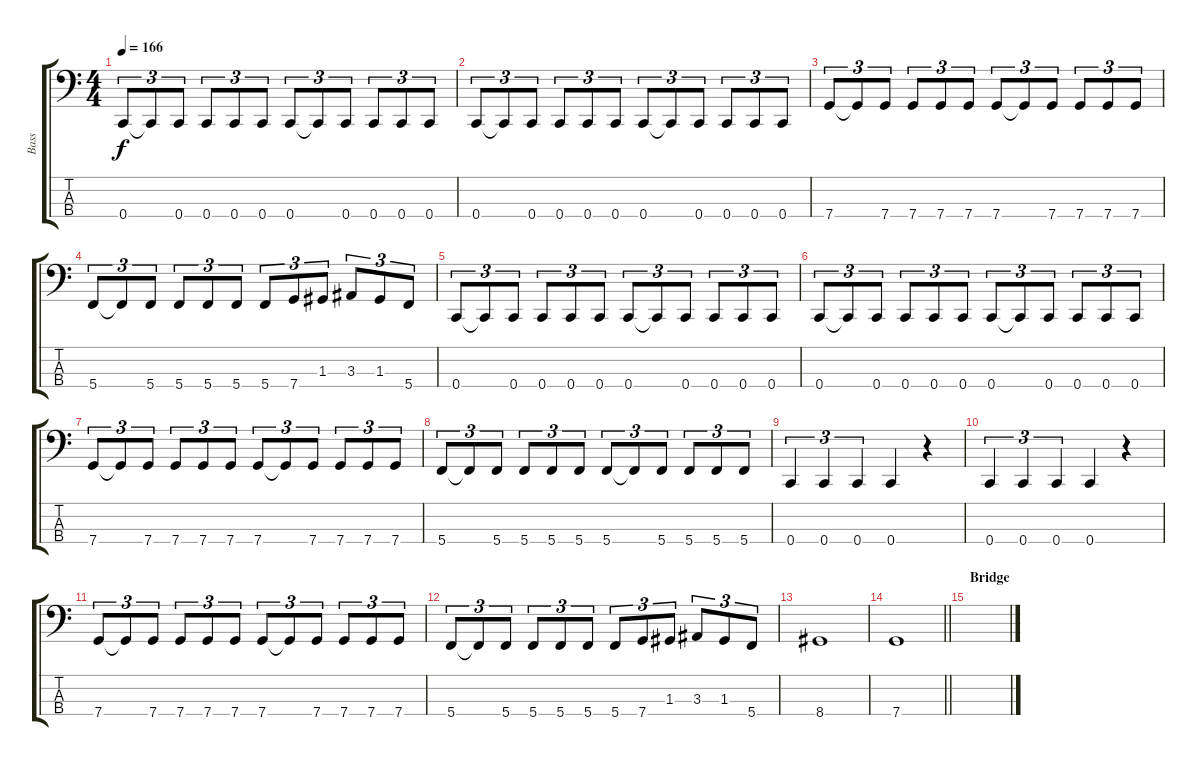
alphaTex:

\track ("Bass" "Bass") {instrument electricbasspick}
\staff {score tabs}
\tuning (F2 C2 G1 C1) {hide}
\ts (4 4)
\tempo 166
\clef f4
\ks c
0.4.8{tu (3 2) dy f} 0.4{t}.8{tu (3 2)} 0.4.8{tu (3 2)} 0.4.8{tu (3 2)} 0.4.8{tu (3 2)} 0.4.8{tu (3 2)} 0.4.8{tu (3 2)} 0.4{t}.8{tu (3 2)} 0.4.8{tu (3 2)} 0.4.8{tu (3 2)} 0.4.8{tu (3 2)} 0.4.8{tu (3 2)} |
0.4.8{tu (3 2)} 0.4{t}.8{tu (3 2)} 0.4.8{tu (3 2)} 0.4.8{tu (3 2)} 0.4.8{tu (3 2)} 0.4.8{tu (3 2)} 0.4.8{tu (3 2)} 0.4{t}.8{tu (3 2)} 0.4.8{tu (3 2)} 0.4.8{tu (3 2)} 0.4.8{tu (3 2)} 0.4.8{tu (3 2)} |
7.4.8{tu (3 2)} 7.4{t}.8{tu (3 2)} 7.4.8{tu (3 2)} 7.4.8{tu (3 2)} 7.4.8{tu (3 2)} 7.4.8{tu (3 2)} 7.4.8{tu (3 2)} 7.4{t}.8{tu (3 2)} 7.4.8{tu (3 2)} 7.4.8{tu (3 2)} 7.4.8{tu (3 2)} 7.4.8{tu (3 2)} |
5.4.8{tu (3 2)} 5.4{t}.8{tu (3 2)} 5.4.8{tu (3 2)} 5.4.8{tu (3 2)} 5.4.8{tu (3 2)} 5.4.8{tu (3 2)} 5.4.8{tu (3 2)} 7.4.8{tu (3 2)} 1.3.8{tu (3 2)} 3.3.8{tu (3 2)} 1.3.8{tu (3 2)} 5.4.8{tu (3 2)} |
0.4.8{tu (3 2)} 0.4{t}.8{tu (3 2)} 0.4.8{tu (3 2)} 0.4.8{tu (3 2)} 0.4.8{tu (3 2)} 0.4.8{tu (3 2)} 0.4.8{tu (3 2)} 0.4{t}.8{tu (3 2)} 0.4.8{tu (3 2)} 0.4.8{tu (3 2)} 0.4.8{tu (3 2)} 0.4.8{tu (3 2)} |
0.4.8{tu (3 2)} 0.4{t}.8{tu (3 2)} 0.4.8{tu (3 2)} 0.4.8{tu (3 2)} 0.4.8{tu (3 2)} 0.4.8{tu (3 2)} 0.4.8{tu (3 2)} 0.4{t}.8{tu (3 2)} 0.4.8{tu (3 2)} 0.4.8{tu (3 2)} 0.4.8{tu (3 2)} 0.4.8{tu (3 2)} |
7.4.8{tu (3 2)} 7.4{t}.8{tu (3 2)} 7.4.8{tu (3 2)} 7.4.8{tu (3 2)} 7.4.8{tu (3 2)} 7.4.8{tu (3 2)} 7.4.8{tu (3 2)} 7.4{t}.8{tu (3 2)} 7.4.8{tu (3 2)} 7.4.8{tu (3 2)} 7.4.8{tu (3 2)} 7.4.8{tu (3 2)} |
5.4.8{tu (3 2)} 5.4{t}.8{tu (3 2)} 5.4.8{tu (3 2)} 5.4.8{tu (3 2)} 5.4.8{tu (3 2)} 5.4.8{tu (3 2)} 5.4.8{tu (3 2)} 5.4{t}.8{tu (3 2)} 5.4.8{tu (3 2)} 5.4.8{tu (3 2)} 5.4.8{tu (3 2)} 5.4.8{tu (3 2)} |
0.4.4{tu (3 2)} 0.4.4{tu (3 2)} 0.4.4{tu (3 2)} 0.4.4 r.4 |
0.4.4{tu (3 2)} 0.4.4{tu (3 2)} 0.4.4{tu (3 2)} 0.4.4 r.4 |
7.4.8{tu (3 2)} 7.4{t}.8{tu (3 2)} 7.4.8{tu (3 2)} 7.4.8{tu (3 2)} 7.4.8{tu (3 2)} 7.4.8{tu (3 2)} 7.4.8{tu (3 2)} 7.4{t}.8{tu (3 2)} 7.4.8{tu (3 2)} 7.4.8{tu (3 2)} 7.4.8{tu (3 2)} 7.4.8{tu (3 2)} |
5.4.8{tu (3 2)} 5.4{t}.8{tu (3 2)} 5.4.8{tu (3 2)} 5.4.8{tu (3 2)} 5.4.8{tu (3 2)} 5.4.8{tu (3 2)} 5.4.8{tu (3 2)} 7.4.8{tu (3 2)} 1.3.8{tu (3 2)} 3.3.8{tu (3 2)} 1.3.8{tu (3 2)} 5.4.8{tu (3 2)} |
8.4.1 |
\barLineRight lightlight
7.4.1 |
\section ("" "Bridge")
